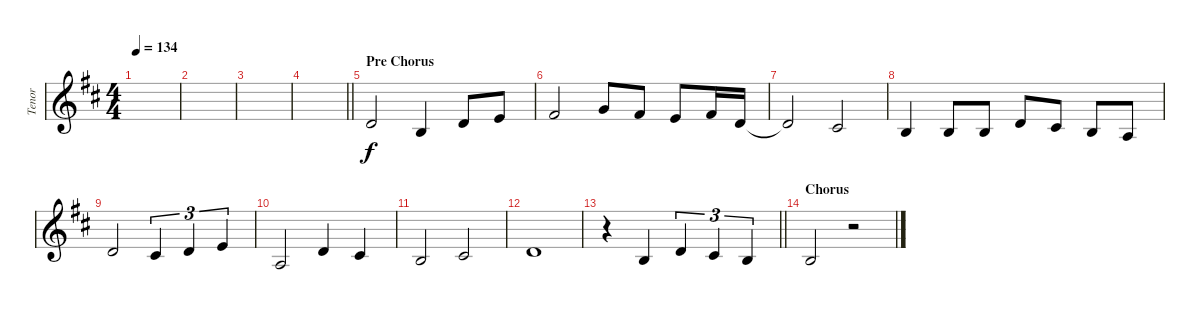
\track ("Tenor" "Tenor") {instrument tenorsax}
\staff {score}
\tuning (E4 B3 G3 D3 A2 E2) {hide}
\ts (4 4)
\tempo 134
\clef g2
\ks bminor
|
|
|
\barLineRight lightlight
|
\section ("" "Pre Chorus")
3.2.2 0.2.4 3.2.8 0.1.8 |
2.1.2 3.1.8 2.1.8 0.1.8 2.1.16 3.2.16 |
3.2{t}.2 2.2.2 |
0.2.4 0.2.8 0.2.8 3.2.8 2.2.8 0.2.8 2.3.8 |
3.2.2 2.2.4{tu (3 2)} 7.3.4{tu (3 2)} 0.1.4{tu (3 2)} |
2.3.2 3.2.4 2.2.4 |
0.2.2 2.2.2 |
3.2.1 |
\barLineRight lightlight
r.4 0.2.4 3.2.4{tu (3 2)} 2.2.4{tu (3 2)} 0.2.4{tu (3 2)} |
\section ("" "Chorus")
0.2.2 r.2
